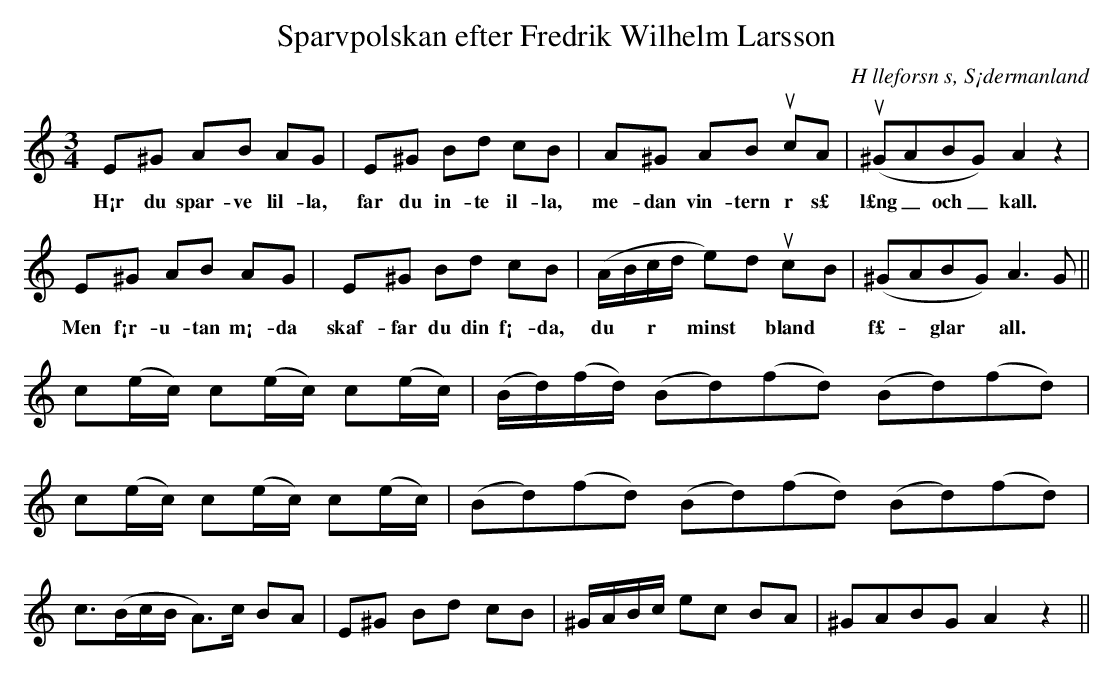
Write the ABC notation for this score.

X:1
T:Sparvpolskan efter Fredrik Wilhelm Larsson
O:H lleforsn s, S¡dermanland
M:3/4
L:1/8
K:Am
E^G AB AG | E^G Bd cB | A^G AB ucA | (u^GABG) A2 z2 |
w: H¡r du spar-ve lil-la, far du in-te il-la, me-dan vin-tern  r s£ l£ng_ och_ kall.
E^G AB AG | E^G Bd cB | (A/B/c/d/ e)d ucB | (^GABG) A2>G2 ||
w: Men f¡r-u-tan m¡-da skaf-far du din f¡-da, du ~  r ~ minst ~ bland ~ f£- ~ glar ~ all.
  c(e/c/) c(e/c/) c(e/c/) | (B/d/)(f/d/) (Bd)(fd) (Bd)(fd) |
  c(e/c/) c(e/c/) c(e/c/) | (Bd)(fd) (Bd)(fd) (Bd)(fd) |
  c3/2(B/c/B/ A>)c BA | E^G Bd cB | ^G/A/B/c/ ec BA | ^GABG A2 z2 ||
